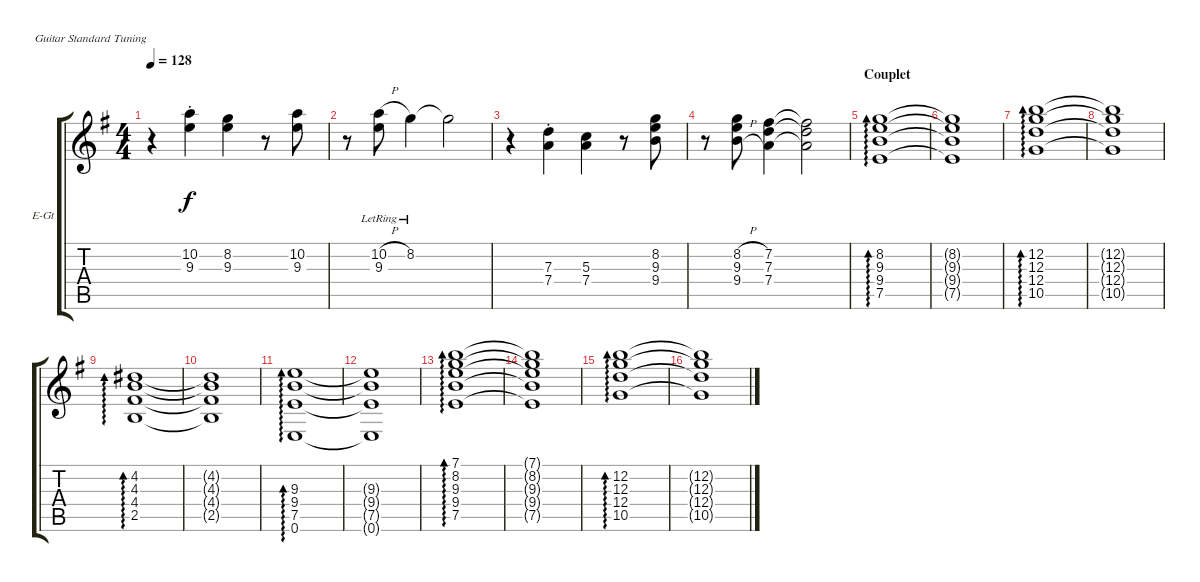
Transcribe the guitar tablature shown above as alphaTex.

\bracketExtendMode groupsimilarinstruments
\firstSystemTrackNameOrientation horizontal
\otherSystemsTrackNameOrientation horizontal
\track ("Electric Guitar" "E-Gt") {multiBarRest instrument overdrivenguitar}
\staff {score tabs}
\tuning (E4 B3 G3 D3 A2 E2)
\ts (4 4)
\tempo 128
\clef g2
\ks eminor
r.4{dy f} (10.2{st} 9.3{st}).4 (8.2 9.3).4 r.8 (10.2 9.3).8 |
r.8 (10.2{h lr} 9.3{lr}).8 8.2{lr}.4 8.2{t}.2 |
r.4 (7.3{st} 7.4{st}).4 (5.3 7.4).4 r.8 (8.2 9.3 9.4).8 |
r.8 (8.2{h} 9.3{h} 9.4{h}).8 (7.2 7.3 7.4).4 (7.3{t} 7.2{t} 7.4{t}).2 |
\section ("" "Couplet")
(8.2 9.3 9.4 7.5).1{ad 0} |
(8.2{t} 9.3{t} 9.4{t} 7.5{t}).1 |
(12.2 12.3 12.4 10.5).1{ad 0} |
(12.2{t} 12.3{t} 12.4{t} 10.5{t}).1 |
(4.3 4.4 2.5 4.2).1{ad 0} |
(4.3{t} 4.4{t} 2.5{t} 4.2{t}).1 |
(9.3 9.4 7.5 0.6).1{ad 0} |
(9.3{t} 9.4{t} 7.5{t} 0.6{t}).1 |
(7.1 8.2 9.3 9.4 7.5).1{ad 0} |
(7.1{t} 8.2{t} 9.3{t} 9.4{t} 7.5{t}).1 |
(12.2 12.3 12.4 10.5).1{ad 0} |
(12.2{t} 12.3{t} 12.4{t} 10.5{t}).1
